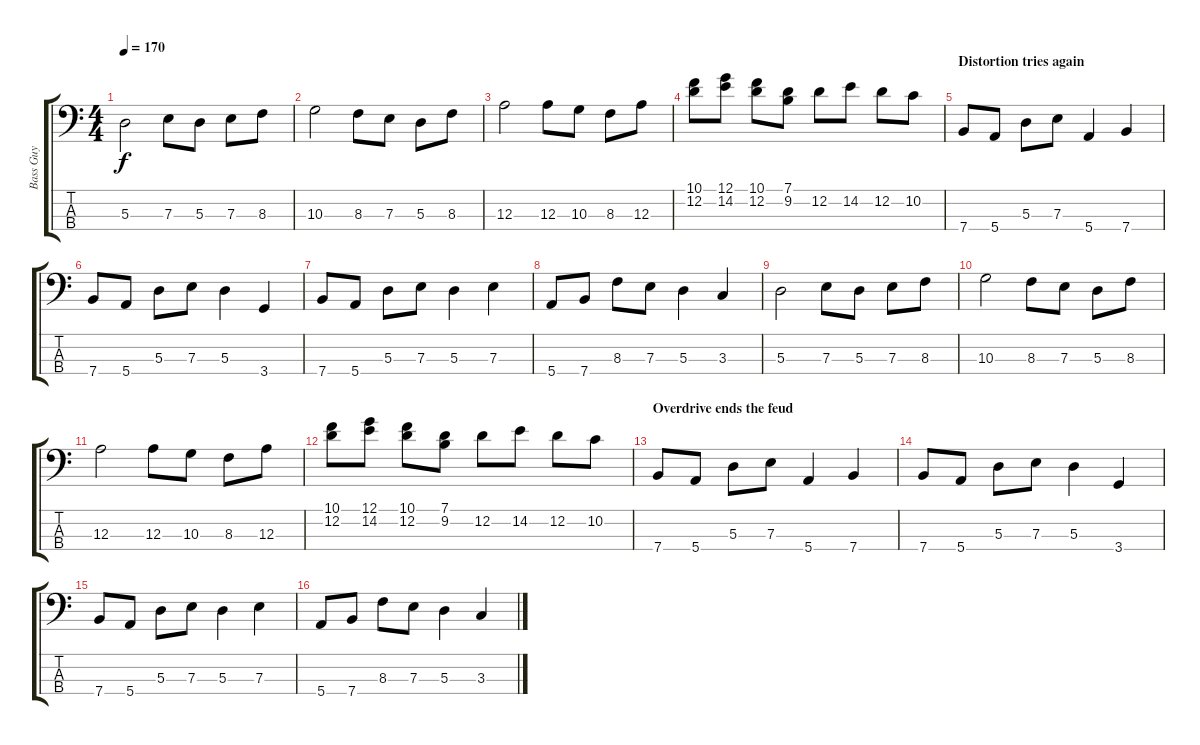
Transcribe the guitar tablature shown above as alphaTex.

\track ("Bass Guy" "Bass Guy") {instrument electricbasspick}
\staff {score tabs}
\tuning (G2 D2 A1 E1) {hide}
\ts (4 4)
\tempo 170
\clef f4
\ks c
5.3.2{dy f} 7.3.8 5.3.8 7.3.8 8.3.8 |
10.3.2 8.3.8 7.3.8 5.3.8 8.3.8 |
12.3.2 12.3.8 10.3.8 8.3.8 12.3.8 |
(10.1 12.2).8 (12.1 14.2).8 (10.1 12.2).8 (7.1 9.2).8 12.2.8 14.2.8 12.2.8 10.2.8 |
\section ("" "Distortion tries again")
7.4.8 5.4.8 5.3.8 7.3.8 5.4.4 7.4.4 |
7.4.8 5.4.8 5.3.8 7.3.8 5.3.4 3.4.4 |
7.4.8 5.4.8 5.3.8 7.3.8 5.3.4 7.3.4 |
5.4.8 7.4.8 8.3.8 7.3.8 5.3.4 3.3.4 |
5.3.2 7.3.8 5.3.8 7.3.8 8.3.8 |
10.3.2 8.3.8 7.3.8 5.3.8 8.3.8 |
12.3.2 12.3.8 10.3.8 8.3.8 12.3.8 |
(10.1 12.2).8 (12.1 14.2).8 (10.1 12.2).8 (7.1 9.2).8 12.2.8 14.2.8 12.2.8 10.2.8 |
\section ("" "Overdrive ends the feud")
7.4.8 5.4.8 5.3.8 7.3.8 5.4.4 7.4.4 |
7.4.8 5.4.8 5.3.8 7.3.8 5.3.4 3.4.4 |
7.4.8 5.4.8 5.3.8 7.3.8 5.3.4 7.3.4 |
5.4.8 7.4.8 8.3.8 7.3.8 5.3.4 3.3.4
